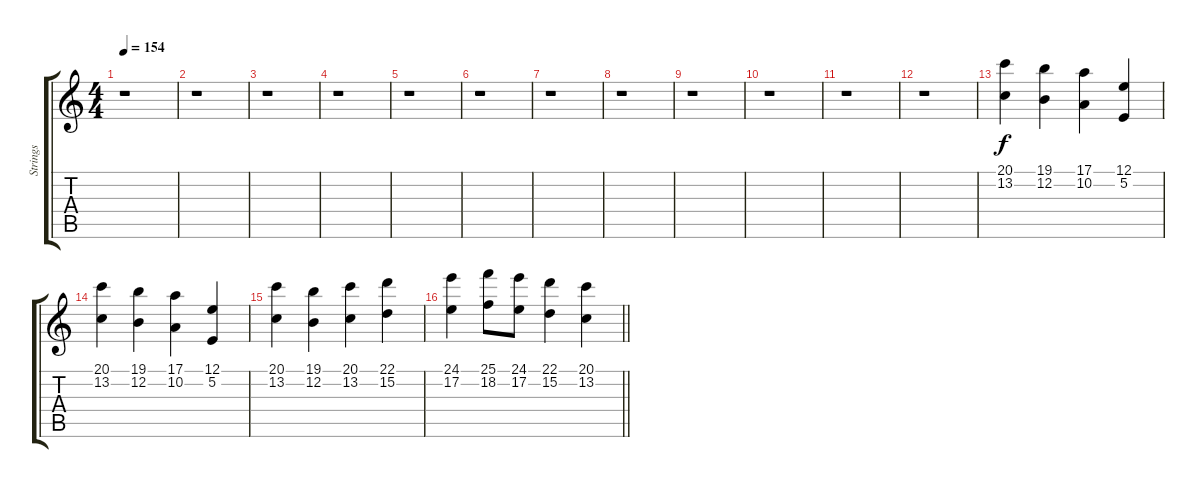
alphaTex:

\track ("Strings" "Strings") {instrument stringensemble1}
\staff {score tabs}
\tuning (E4 B3 G3 D3 A2 E2) {hide}
\ts (4 4)
\tempo 154
\clef g2
\ks c
r.1{dy mp} |
r.1 |
r.1 |
r.1 |
r.1 |
r.1 |
r.1 |
r.1 |
r.1 |
r.1 |
r.1 |
r.1 |
(20.1 13.2).4{dy f} (19.1 12.2).4 (17.1 10.2).4 (12.1 5.2).4 |
(20.1 13.2).4 (19.1 12.2).4 (17.1 10.2).4 (12.1 5.2).4 |
(20.1 13.2).4 (19.1 12.2).4 (20.1 13.2).4 (22.1 15.2).4 |
\barLineRight lightlight
(24.1 17.2).4 (25.1 18.2).8 (24.1 17.2).8 (22.1 15.2).4 (20.1 13.2).4
